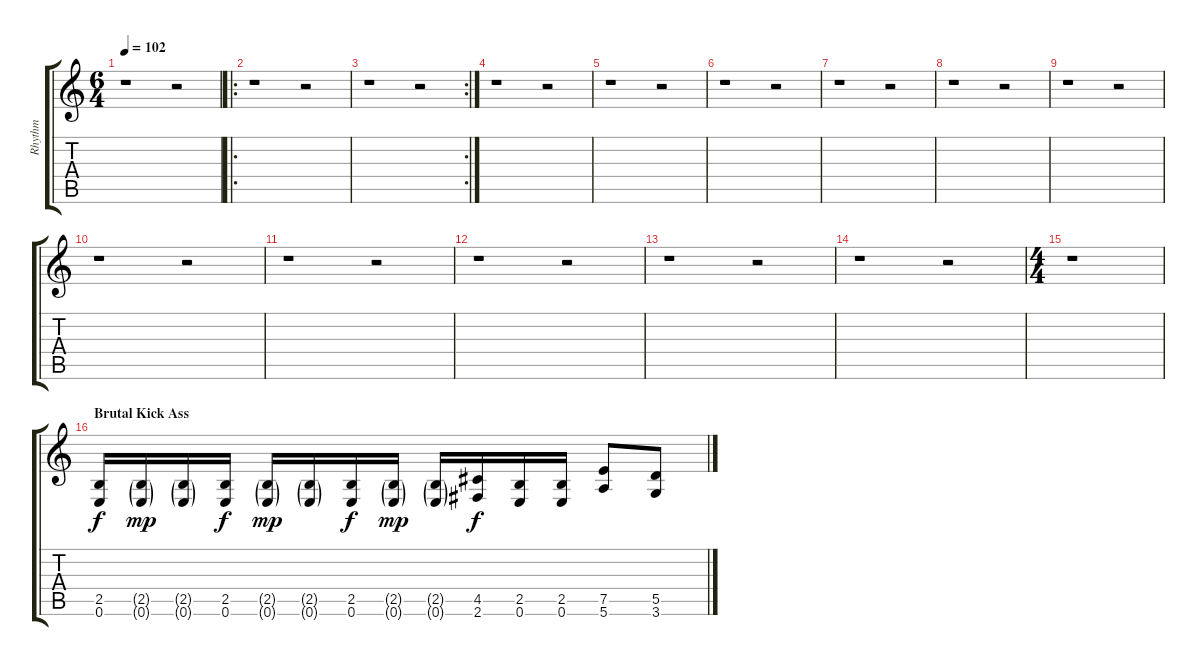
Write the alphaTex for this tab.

\track ("Rhythm" "Rhythm") {instrument distortionguitar}
\staff {score tabs}
\tuning (E4 B3 G3 D3 A2 E2) {hide}
\ts (6 4)
\tempo 102
\clef g2
\ks c
r.1{dy f instrument distortionguitar} r.2 |
\ro
r.1 r.2 |
\rc 2
r.1 r.2 |
r.1 r.2 |
r.1 r.2 |
r.1 r.2 |
r.1 r.2 |
r.1 r.2 |
r.1 r.2 |
r.1 r.2 |
r.1 r.2 |
r.1 r.2 |
r.1 r.2 |
r.1 r.2 |
\ts (4 4)
r.1 |
\section ("" "Brutal Kick Ass")
(2.5 0.6).16 (2.5{g} 0.6{g}).16{dy mp} (2.5{g} 0.6{g}).16 (2.5 0.6).16{dy f} (2.5{g} 0.6{g}).16{dy mp} (2.5{g} 0.6{g}).16 (2.5 0.6).16{dy f} (2.5{g} 0.6{g}).16{dy mp} (2.5{g} 0.6{g}).16 (4.5 2.6).16{dy f} (2.5 0.6).16 (2.5 0.6).16 (7.5 5.6).8 (5.5 3.6).8
